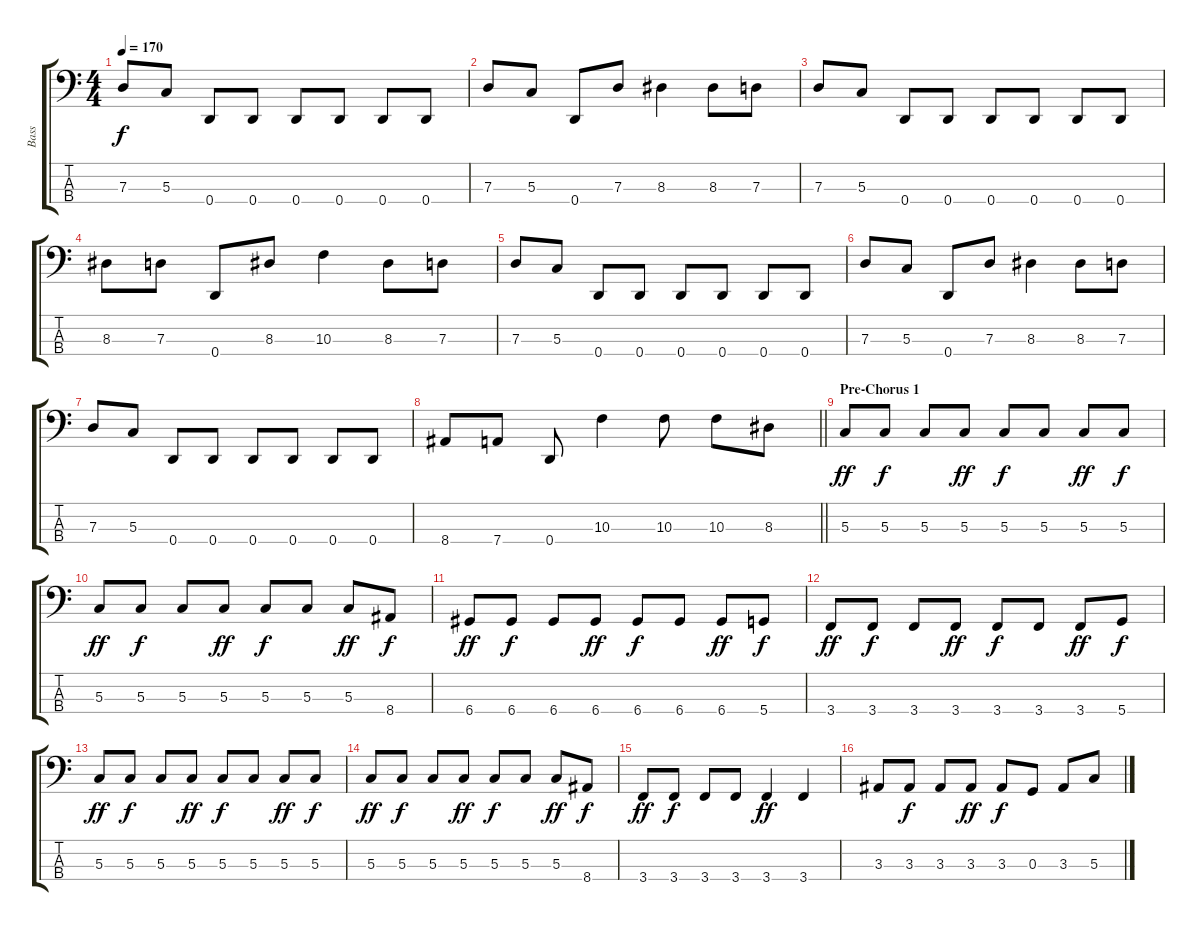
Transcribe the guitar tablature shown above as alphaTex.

\track ("Bass" "Bass") {instrument electricbasspick}
\staff {score tabs}
\tuning (F2 C2 G1 D1) {hide}
\ts (4 4)
\tempo 170
\clef f4
\ks c
7.3.8{dy f} 5.3.8 0.4.8 0.4.8 0.4.8 0.4.8 0.4.8 0.4.8 |
7.3.8 5.3.8 0.4.8 7.3.8 8.3.4 8.3.8 7.3.8 |
7.3.8 5.3.8 0.4.8 0.4.8 0.4.8 0.4.8 0.4.8 0.4.8 |
8.3.8 7.3.8 0.4.8 8.3.8 10.3.4 8.3.8 7.3.8 |
7.3.8 5.3.8 0.4.8 0.4.8 0.4.8 0.4.8 0.4.8 0.4.8 |
7.3.8 5.3.8 0.4.8 7.3.8 8.3.4 8.3.8 7.3.8 |
7.3.8 5.3.8 0.4.8 0.4.8 0.4.8 0.4.8 0.4.8 0.4.8 |
\barLineRight lightlight
8.4.8 7.4.8 0.4.8 10.3.4 10.3.8 10.3.8 8.3.8 |
\section ("" "Pre-Chorus 1")
5.3.8{dy ff} 5.3.8{dy f} 5.3.8 5.3.8{dy ff} 5.3.8{dy f} 5.3.8 5.3.8{dy ff} 5.3.8{dy f} |
5.3.8{dy ff} 5.3.8{dy f} 5.3.8 5.3.8{dy ff} 5.3.8{dy f} 5.3.8 5.3.8{dy ff} 8.4.8{dy f} |
6.4.8{dy ff} 6.4.8{dy f} 6.4.8 6.4.8{dy ff} 6.4.8{dy f} 6.4.8 6.4.8{dy ff} 5.4.8{dy f} |
3.4.8{dy ff} 3.4.8{dy f} 3.4.8 3.4.8{dy ff} 3.4.8{dy f} 3.4.8 3.4.8{dy ff} 5.4.8{dy f} |
5.3.8{dy ff} 5.3.8{dy f} 5.3.8 5.3.8{dy ff} 5.3.8{dy f} 5.3.8 5.3.8{dy ff} 5.3.8{dy f} |
5.3.8{dy ff} 5.3.8{dy f} 5.3.8 5.3.8{dy ff} 5.3.8{dy f} 5.3.8 5.3.8{dy ff} 8.4.8{dy f} |
3.4.8{dy ff} 3.4.8{dy f} 3.4.8 3.4.8 3.4.4{dy ff} 3.4.4 |
3.3.8 3.3.8{dy f} 3.3.8 3.3.8{dy ff} 3.3.8{dy f} 0.3.8 3.3.8 5.3.8
